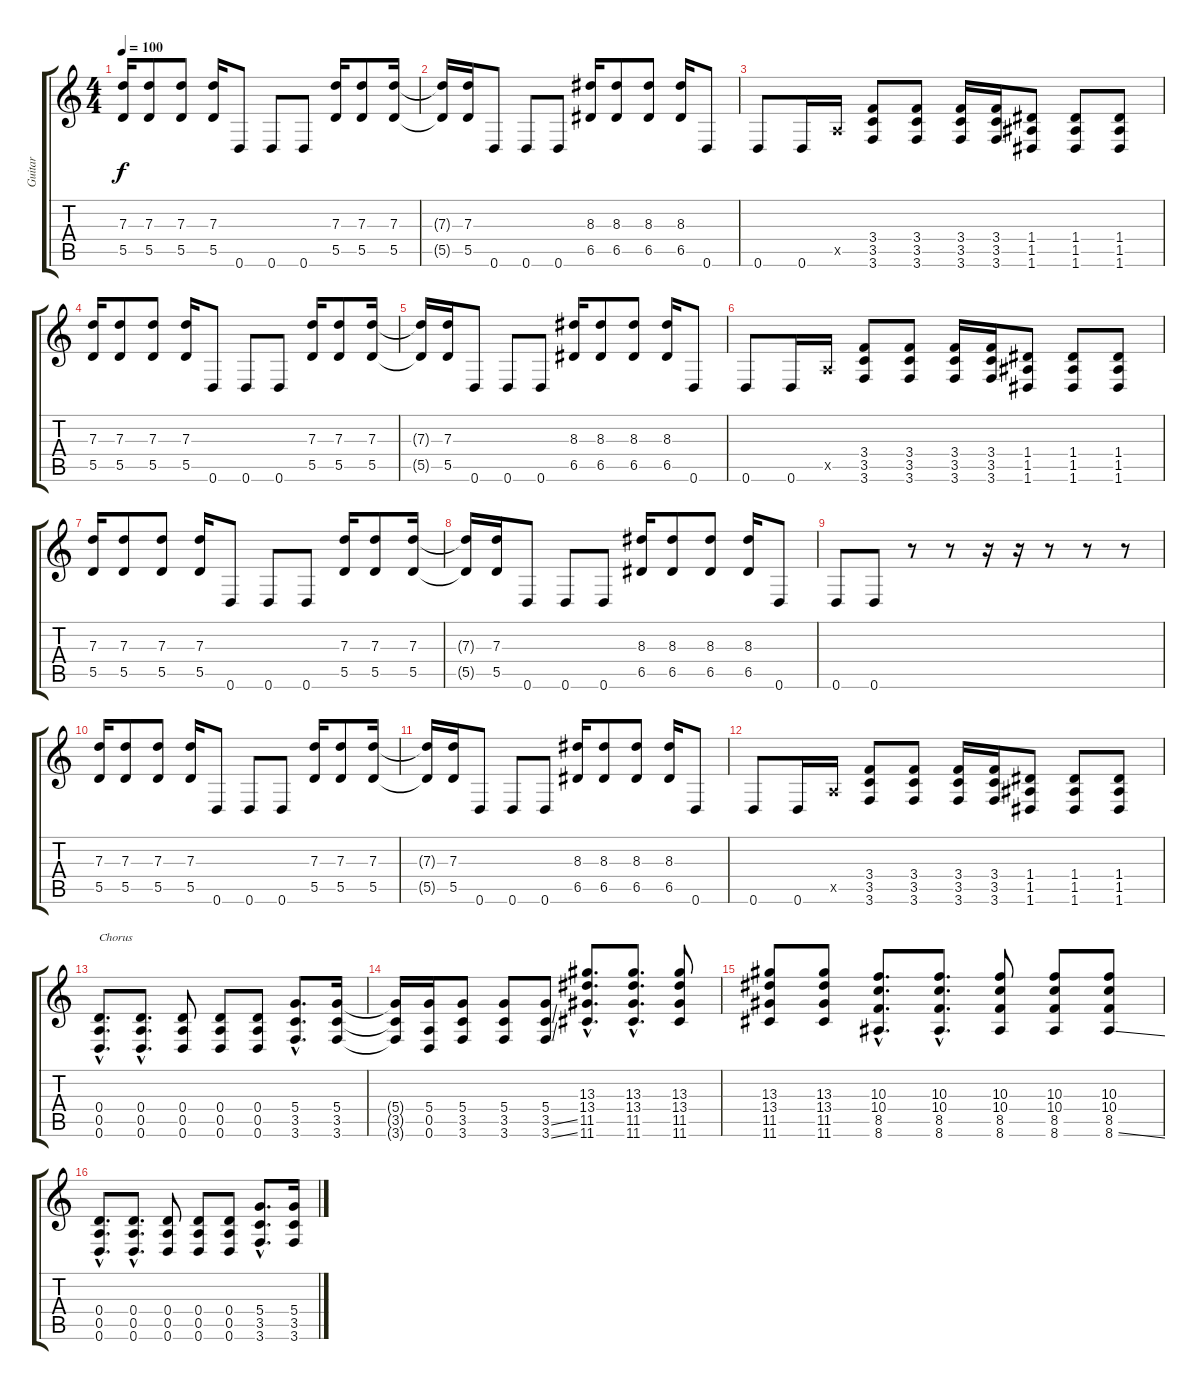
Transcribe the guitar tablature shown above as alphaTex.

\track ("Guitar" "Guitar") {instrument overdrivenguitar}
\staff {score tabs}
\tuning (E4 B3 G3 D3 A2 D2) {hide}
\ts (4 4)
\tempo 100
\clef g2
\ks c
(7.3 5.5).16{dy f instrument overdrivenguitar} (7.3 5.5).8 (7.3 5.5).8 (7.3 5.5).16 0.6.8 0.6.8 0.6.8 (7.3 5.5).16 (7.3 5.5).8 (7.3 5.5).16 |
(7.3{t} 5.5{t}).16 (7.3 5.5).16 0.6.8 0.6.8 0.6.8 (8.3 6.5).16 (8.3 6.5).8 (8.3 6.5).8 (8.3 6.5).16 0.6.8 |
0.6.8 0.6.16 0.5{x}.16 (3.4 3.5 3.6).8 (3.4 3.5 3.6).8 (3.4 3.5 3.6).16 (3.4 3.5 3.6).16 (1.4 1.5 1.6).8 (1.4 1.5 1.6).8 (1.4 1.5 1.6).8 |
(7.3 5.5).16 (7.3 5.5).8 (7.3 5.5).8 (7.3 5.5).16 0.6.8 0.6.8 0.6.8 (7.3 5.5).16 (7.3 5.5).8 (7.3 5.5).16 |
(7.3{t} 5.5{t}).16 (7.3 5.5).16 0.6.8 0.6.8 0.6.8 (8.3 6.5).16 (8.3 6.5).8 (8.3 6.5).8 (8.3 6.5).16 0.6.8 |
0.6.8 0.6.16 0.5{x}.16 (3.4 3.5 3.6).8 (3.4 3.5 3.6).8 (3.4 3.5 3.6).16 (3.4 3.5 3.6).16 (1.4 1.5 1.6).8 (1.4 1.5 1.6).8 (1.4 1.5 1.6).8 |
(7.3 5.5).16 (7.3 5.5).8 (7.3 5.5).8 (7.3 5.5).16 0.6.8 0.6.8 0.6.8 (7.3 5.5).16 (7.3 5.5).8 (7.3 5.5).16 |
(7.3{t} 5.5{t}).16 (7.3 5.5).16 0.6.8 0.6.8 0.6.8 (8.3 6.5).16 (8.3 6.5).8 (8.3 6.5).8 (8.3 6.5).16 0.6.8 |
0.6.8 0.6.8 r.8 r.8 r.16 r.16 r.8 r.8 r.8 |
(7.3 5.5).16 (7.3 5.5).8 (7.3 5.5).8 (7.3 5.5).16 0.6.8 0.6.8 0.6.8 (7.3 5.5).16 (7.3 5.5).8 (7.3 5.5).16 |
(7.3{t} 5.5{t}).16 (7.3 5.5).16 0.6.8 0.6.8 0.6.8 (8.3 6.5).16 (8.3 6.5).8 (8.3 6.5).8 (8.3 6.5).16 0.6.8 |
0.6.8 0.6.16 0.5{x}.16 (3.4 3.5 3.6).8 (3.4 3.5 3.6).8 (3.4 3.5 3.6).16 (3.4 3.5 3.6).16 (1.4 1.5 1.6).8 (1.4 1.5 1.6).8 (1.4 1.5 1.6).8 |
(0.4{hac} 0.5{hac} 0.6{hac}).8{d txt "Chorus"} (0.4{hac} 0.5{hac} 0.6{hac}).8{d} (0.4 0.5 0.6).8 (0.4 0.5 0.6).8 (0.4 0.5 0.6).8 (5.4{hac} 3.5{hac} 3.6{hac}).8{d} (5.4 3.5 3.6).16 |
(5.4{t} 3.5{t} 3.6{t}).16 (5.4 0.5 0.6).16 (5.4 3.5 3.6).8 (5.4 3.5 3.6).8 (5.4 3.5{ss} 3.6{ss}).8 (13.3{hac} 13.4{hac} 11.5{hac} 11.6{hac}).8{d} (13.3{hac} 13.4{hac} 11.5{hac} 11.6{hac}).8{d} (13.3 13.4 11.5 11.6).8 |
(13.3 13.4 11.5 11.6).8 (13.3 13.4 11.5 11.6).8 (10.3{hac} 10.4{hac} 8.5{hac} 8.6{hac}).8{d} (10.3{hac} 10.4{hac} 8.5{hac} 8.6{hac}).8{d} (10.3 10.4 8.5 8.6).8 (10.3 10.4 8.5 8.6).8 (10.3 10.4 8.5 8.6{ss}).8 |
(0.4{hac} 0.5{hac} 0.6{hac}).8{d} (0.4{hac} 0.5{hac} 0.6{hac}).8{d} (0.4 0.5 0.6).8 (0.4 0.5 0.6).8 (0.4 0.5 0.6).8 (5.4{hac} 3.5{hac} 3.6{hac}).8{d} (5.4 3.5 3.6).16
